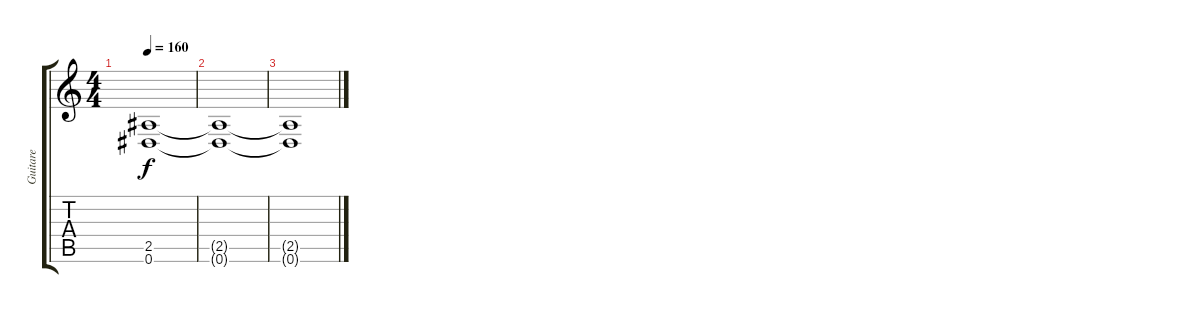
\track ("Guitare" "Guitare") {instrument distortionguitar}
\staff {score tabs}
\tuning (Eb4 Bb3 Gb3 Db3 Ab2 Eb2) {hide}
\ts (4 4)
\tempo 160
\clef g2
\ks c
(2.5{t} 0.6{t}).1{dy f} |
(2.5{t} 0.6{t}).1 |
(2.5{t} 0.6{t}).1
